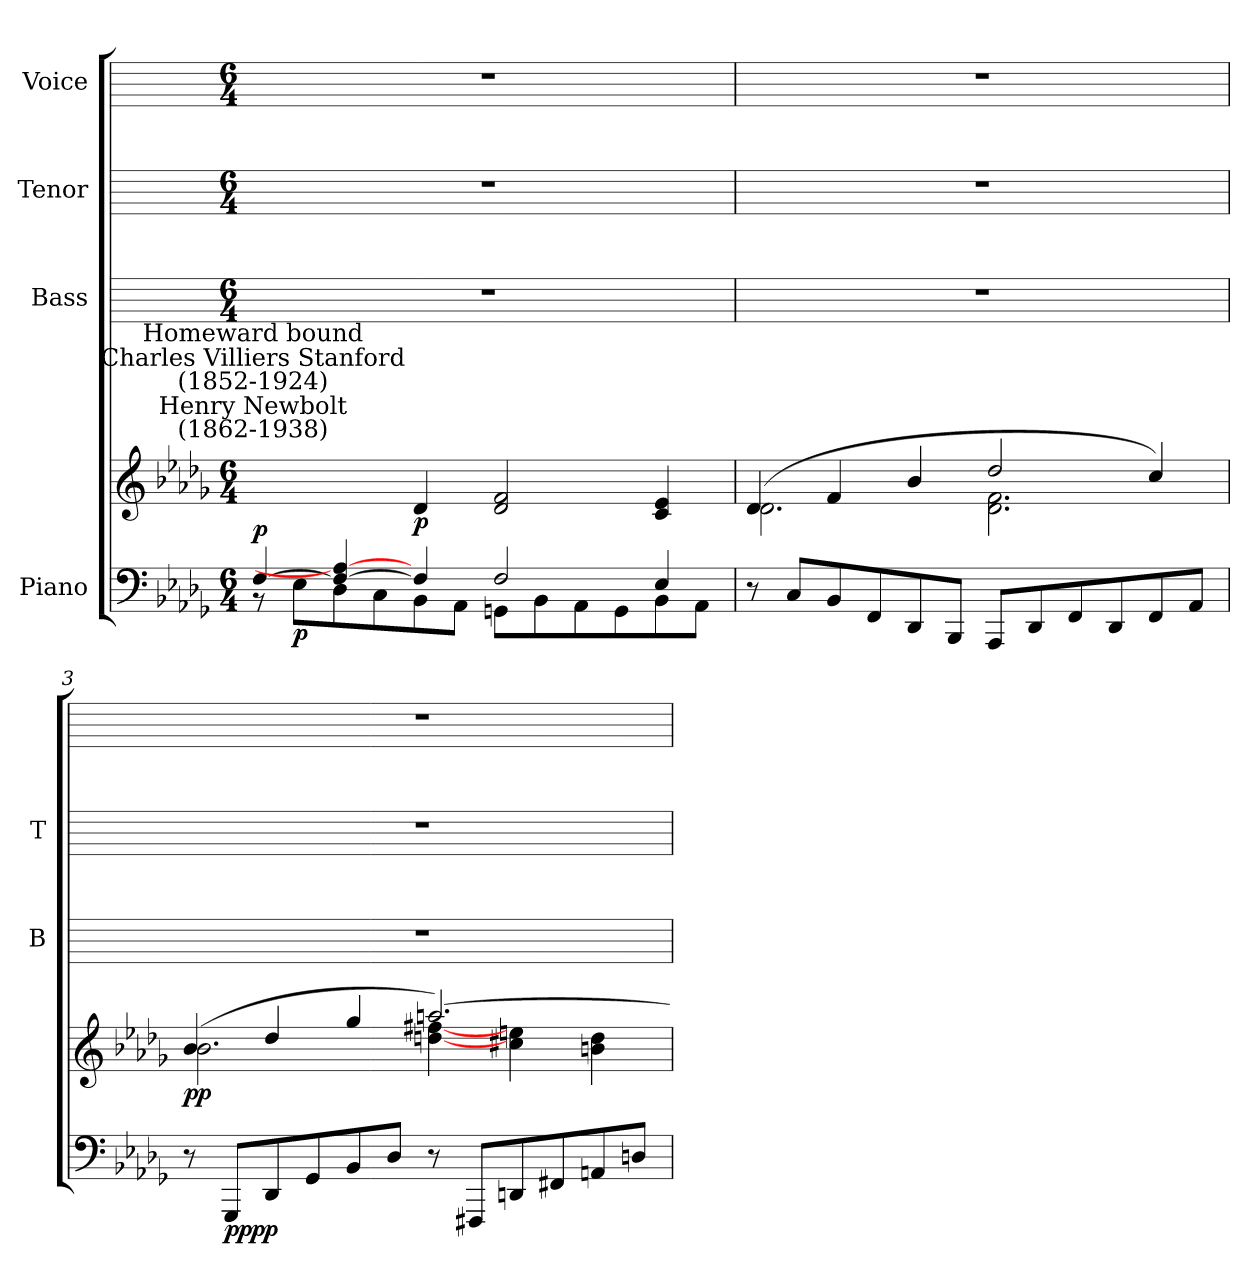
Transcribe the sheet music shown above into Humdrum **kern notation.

**kern	**kern	**dynam	**kern	**kern	**kern
*part4	*part4	*part4	*part3	*part2	*part1
*staff5	*staff4	*staff4/5	*staff3	*staff2	*staff1
*I"Piano	*	*	*I"Bass	*I"Tenor	*I"Voice
*	*	*	*I'B	*I'T	*
*clefF4	*clefG2	*	*	*	*
*k[b-e-a-d-g-]	*k[b-e-a-d-g-]	*	*	*	*
*D-:	*D-:	*	*	*	*
*M6/4	*M6/4	*	*M6/4	*M6/4	*M6/4
=1	=1	=1	=1	=1	=1
*^	*^	*	*	*	*
!	!	!LO:TX:a:cj:t=Henry Newbolt\n(1862-1938)	!	!	!	!	!
!	!	!LO:TX:a:cj:t=Charles Villiers Stanford\n(1852-1924)	!	!	!	!	!
!	!	!LO:TX:a:cj:t=Homeward bound	!	!	!	!	!
!	!	!	!	!LO:DY:a=2	!	!	!
[4F/	8r	2ryy	2ryy	p	1.r	1.r	1.r
!	!	!	!	!LO:DY:b=2	!	!	!
.	8E-\L	.	.	p	.	.	.
4F/_ 4A-/_	8D-\	.	.	.	.	.	.
.	8C\	.	.	.	.	.	.
!	!	!	!	!LO:DY:b	!	!	!
4F/]	8BB-\	4d-/	2ryy	p	.	.	.
.	8AA-\J	.	.	.	.	.	.
2F/	8GGn\L	2d-/ 2f/	.	.	.	.	.
.	8BB-\	.	.	.	.	.	.
.	8AA-\	.	2ryy	.	.	.	.
.	8GG\	.	.	.	.	.	.
4E-/	8BB-\	4c/ 4e-/	.	.	.	.	.
.	8AA-\J	.	.	.	.	.	.
=2	=2	=2	=2	=2	=2	=2	=2
8r	2ryy	(>4d-/	2.d-\	.	1.r	1.r	1.r
8C/L	.	.	.	.	.	.	.
8BB-/	.	4f/	.	.	.	.	.
8FF/	.	.	.	.	.	.	.
8DD-/	2ryy	4b-/	.	.	.	.	.
8BBB-/J	.	.	.	.	.	.	.
8AAA-/L	.	2dd-/	2.d-\ 2.f\	.	.	.	.
8DD-/	.	.	.	.	.	.	.
8FF/	2ryy	.	.	.	.	.	.
8DD-/	.	.	.	.	.	.	.
8FF/	.	4cc/)	.	.	.	.	.
8AA-/J	.	.	.	.	.	.	.
=3	=3	=3	=3	=3	=3	=3	=3
!	!	!	!	!LO:DY:b	!	!	!
8r	2ryy	(>4b-/	2.b-\	pp	1.r	1.r	1.r
!	!	!	!	!LO:DY:b=2	!	!	!
!	!	!	!	!LO:DY:n=1:b=2	!	!	!
8GGG-/L	.	.	.	pp pp	.	.	.
8DD-/	.	4dd-/	.	.	.	.	.
8GG-/	.	.	.	.	.	.	.
8BB-/	2ryy	4gg-/	.	.	.	.	.
8D-/J	.	.	.	.	.	.	.
8r	.	[2.aan/)	[4ddn\ [4ff#X\	.	.	.	.
8FFF#X/L	.	.	.	.	.	.	.
8DDn/	2ryy	.	4cc#X\ 4een\	.	.	.	.
8FF#X/	.	.	.	.	.	.	.
8AAn/	.	.	4bn\ 4dd\	.	.	.	.
8Dn/J	.	.	.	.	.	.	.
*v	*v	*	*	*	*	*	*
*	*v	*v	*	*	*	*
=	=	=	=	=	=
*-	*-	*-	*-	*-	*-
